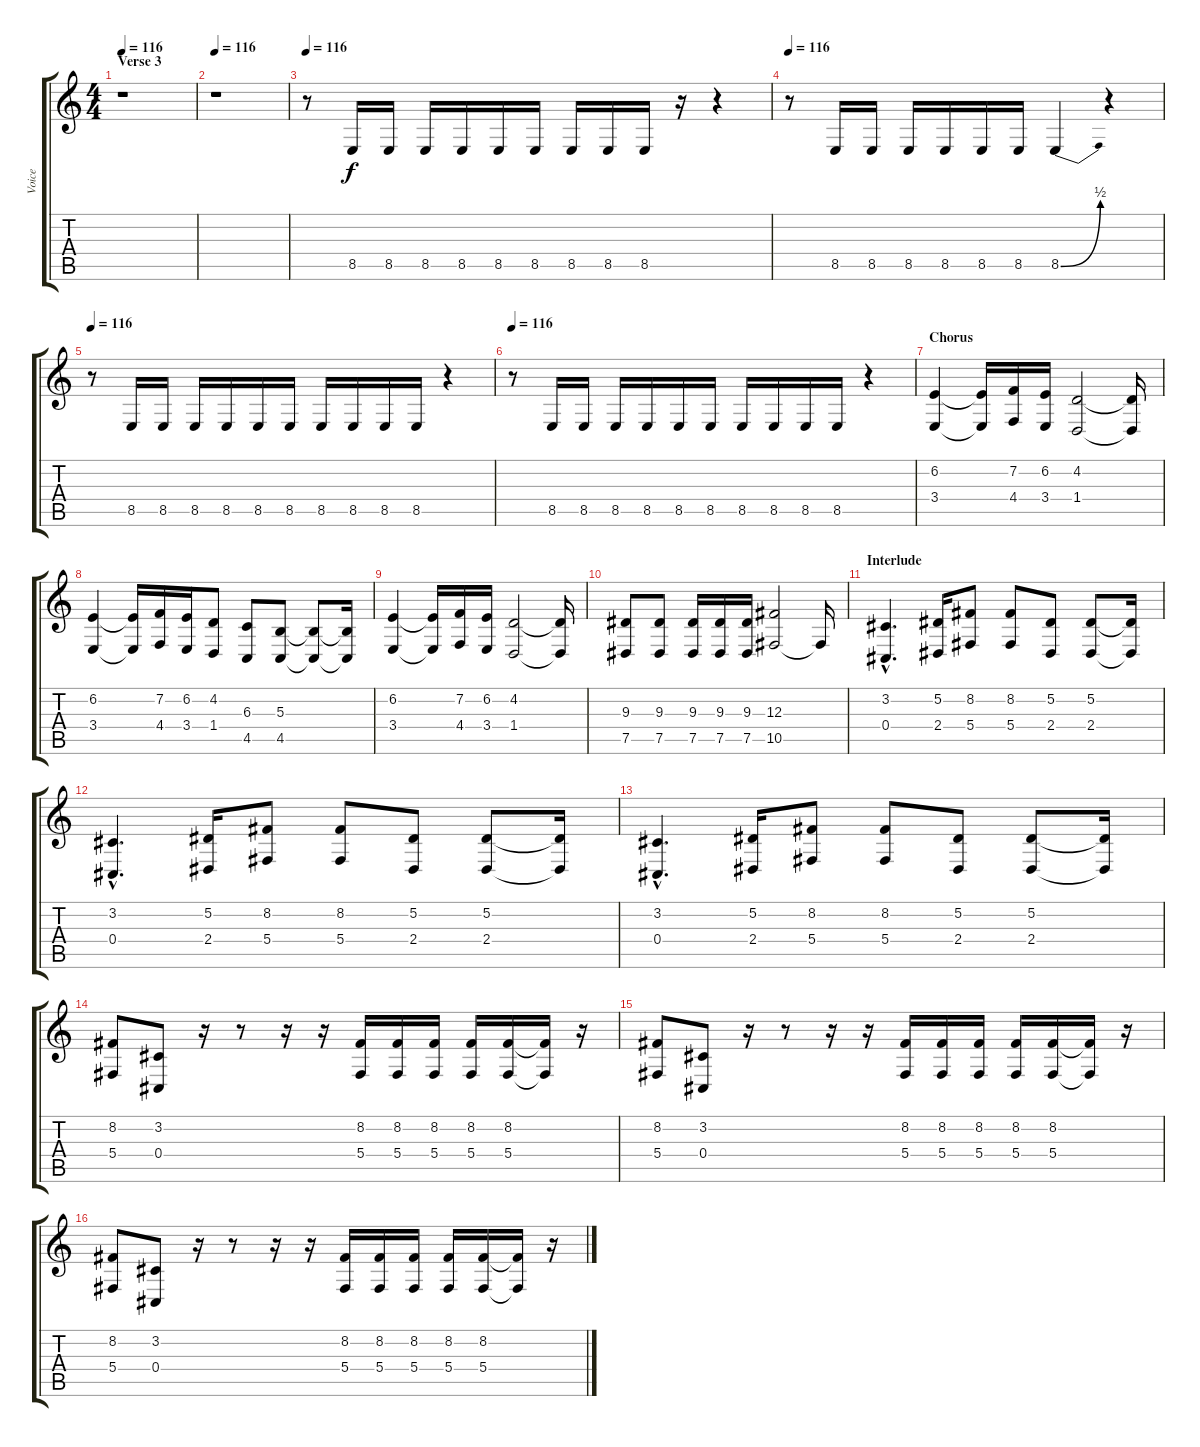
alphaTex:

\track ("Voice" "Voice") {instrument altosax}
\staff {score tabs}
\tuning (Eb4 Bb3 Gb3 Db3 Ab2 Eb2) {hide}
\ts (4 4)
\section ("" "Verse 3")
\tempo 116
\clef g2
\ks c
r.1{dy f} |
\tempo 116
r.1 |
\tempo 116
r.8 8.5.16 8.5.16 8.5.16 8.5.16 8.5.16 8.5.16 8.5.16 8.5.16 8.5.16 r.16 r.4 |
\tempo 116
r.8 8.5.16 8.5.16 8.5.16 8.5.16 8.5.16 8.5.16 8.5{be (bend 0 0 60 2)}.4 r.4 |
\tempo 116
r.8 8.5.16 8.5.16 8.5.16 8.5.16 8.5.16 8.5.16 8.5.16 8.5.16 8.5.16 8.5.16 r.4 |
\tempo 116
r.8 8.5.16 8.5.16 8.5.16 8.5.16 8.5.16 8.5.16 8.5.16 8.5.16 8.5.16 8.5.16 r.4 |
\section ("" "Chorus")
(6.2 3.4).4 (6.2{t} 3.4{t}).16 (7.2 4.4).16 (6.2 3.4).16 (4.2 1.4).2 (4.2{t} 1.4{t}).16 |
(6.2 3.4).4 (6.2{t} 3.4{t}).16 (7.2 4.4).16 (6.2 3.4).16 (4.2 1.4).8 (6.3 4.5).8 (5.3 4.5).8 (5.3{t} 4.5{t}).8 (5.3{t} 4.5{t}).16 |
(6.2 3.4).4 (6.2{t} 3.4{t}).16 (7.2 4.4).16 (6.2 3.4).16 (4.2 1.4).2 (4.2{t} 1.4{t}).16 |
(9.3 7.5).8 (9.3 7.5).8 (9.3 7.5).16 (9.3 7.5).16 (9.3 7.5).16 (12.3 10.5).2 10.5{t}.16 |
\section ("" "Interlude")
(3.2{hac} 0.4{hac}).4{d} (5.2 2.4).16 (8.2 5.4).8 (8.2 5.4).8 (5.2 2.4).8 (5.2 2.4).8 (5.2{t} 2.4{t}).16 |
(3.2{hac} 0.4{hac}).4{d} (5.2 2.4).16 (8.2 5.4).8 (8.2 5.4).8 (5.2 2.4).8 (5.2 2.4).8 (5.2{t} 2.4{t}).16 |
(3.2{hac} 0.4{hac}).4{d} (5.2 2.4).16 (8.2 5.4).8 (8.2 5.4).8 (5.2 2.4).8 (5.2 2.4).8 (5.2{t} 2.4{t}).16 |
(8.2 5.4).8 (3.2 0.4).8 r.16 r.8 r.16 r.16 (8.2 5.4).16 (8.2 5.4).16 (8.2 5.4).16 (8.2 5.4).16 (8.2 5.4).16 (8.2{t} 5.4{t}).16 r.16 |
(8.2 5.4).8 (3.2 0.4).8 r.16 r.8 r.16 r.16 (8.2 5.4).16 (8.2 5.4).16 (8.2 5.4).16 (8.2 5.4).16 (8.2 5.4).16 (8.2{t} 5.4{t}).16 r.16 |
(8.2 5.4).8 (3.2 0.4).8 r.16 r.8 r.16 r.16 (8.2 5.4).16 (8.2 5.4).16 (8.2 5.4).16 (8.2 5.4).16 (8.2 5.4).16 (8.2{t} 5.4{t}).16 r.16
